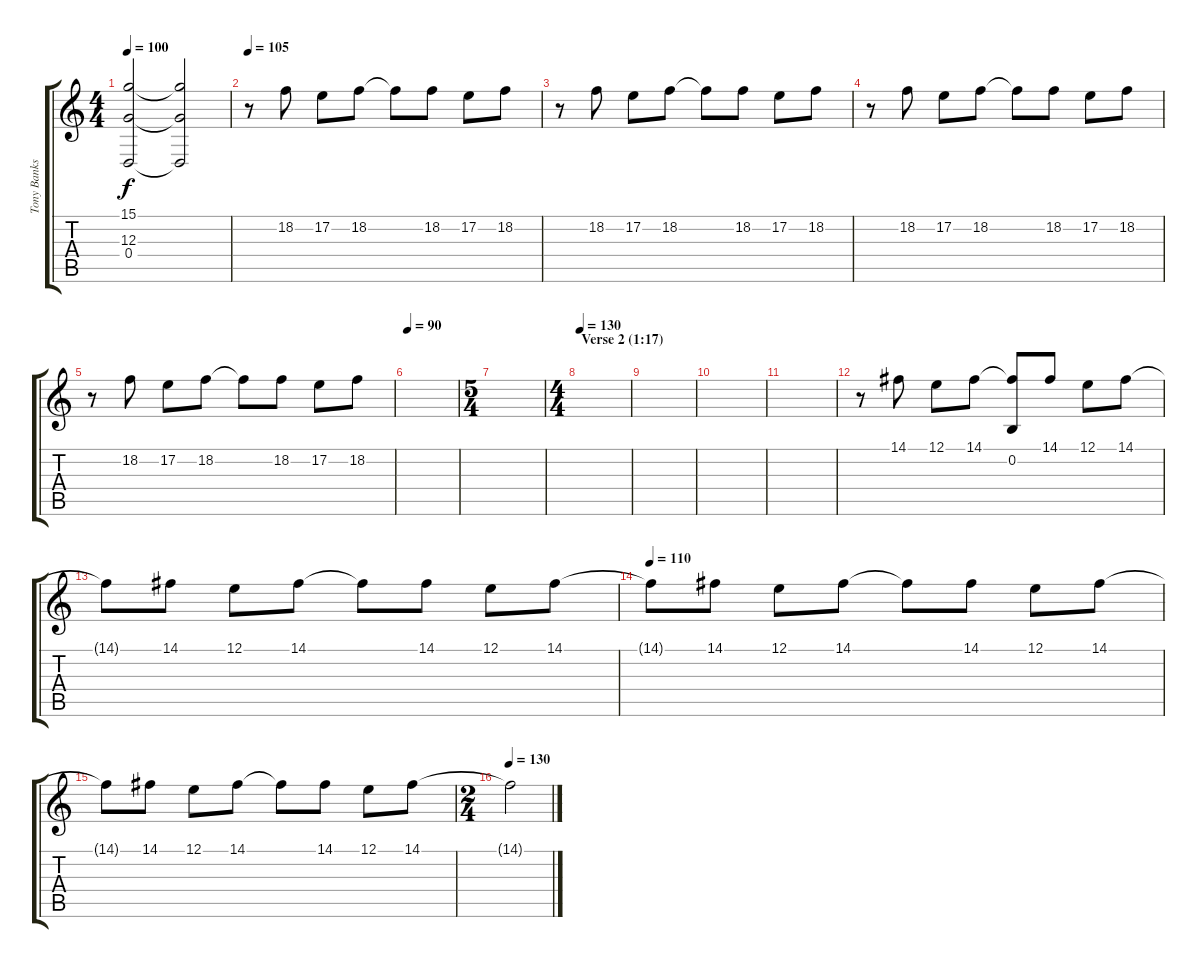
\track ("Tony Banks (organ)" "Tony Banks") {instrument drawbarorgan}
\staff {score tabs}
\tuning (E4 B3 G3 D3 A2 E2) {hide}
\ts (4 4)
\tempo 100
\clef g2
\ks c
(15.1 12.3 0.4).2{dy f} (15.1{t} 12.3{t} 0.4{t}).2 |
\tempo 105
r.8 18.2.8 17.2.8 18.2.8 18.2{t}.8 18.2.8 17.2.8 18.2.8 |
r.8 18.2.8 17.2.8 18.2.8 18.2{t}.8 18.2.8 17.2.8 18.2.8 |
r.8 18.2.8 17.2.8 18.2.8 18.2{t}.8 18.2.8 17.2.8 18.2.8 |
r.8 18.2.8 17.2.8 18.2.8 18.2{t}.8 18.2.8 17.2.8 18.2.8 |
\tempo 80
\tempo 90
|
\ts (5 4)
|
\ts (4 4)
\section ("" "Verse 2 (1:17)")
\tempo 130
|
|
|
|
r.8 14.1.8 12.1.8 14.1.8 (14.1{t} 0.2).8 14.1.8 12.1.8 14.1.8 |
14.1{t}.8 14.1.8 12.1.8 14.1.8 14.1{t}.8 14.1.8 12.1.8 14.1.8 |
\tempo 110
14.1{t}.8 14.1.8 12.1.8 14.1.8 14.1{t}.8 14.1.8 12.1.8 14.1.8 |
14.1{t}.8 14.1.8 12.1.8 14.1.8 14.1{t}.8 14.1.8 12.1.8 14.1.8 |
\ts (2 4)
\tempo 130
14.1{t}.2
